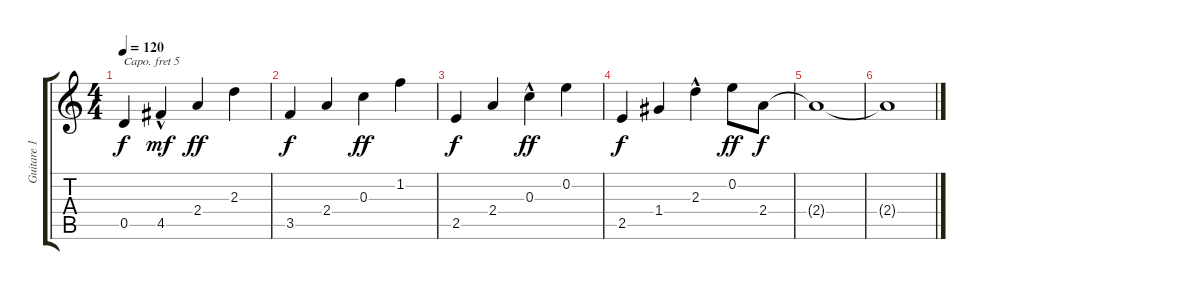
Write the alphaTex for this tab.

\track ("Guitare 1" "Guitare 1") {instrument electricguitarclean}
\staff {score tabs}
\capo 5
\tuning (E4 B3 G3 D3 A2 E2) {hide}
\ts (4 4)
\tempo 120
\clef g2
\ks c
0.5.4{dy f} 4.5{hac}.4{dy mf} 2.4.4{dy ff} 2.3.4 |
3.5.4{dy f} 2.4.4 0.3.4{dy ff} 1.2.4 |
2.5.4{dy f} 2.4.4 0.3{hac}.4{dy ff} 0.2.4 |
2.5.4{dy f} 1.4.4 2.3{hac}.4 0.2.8{dy ff} 2.4.8{dy f} |
2.4{t}.1 |
2.4{t}.1
